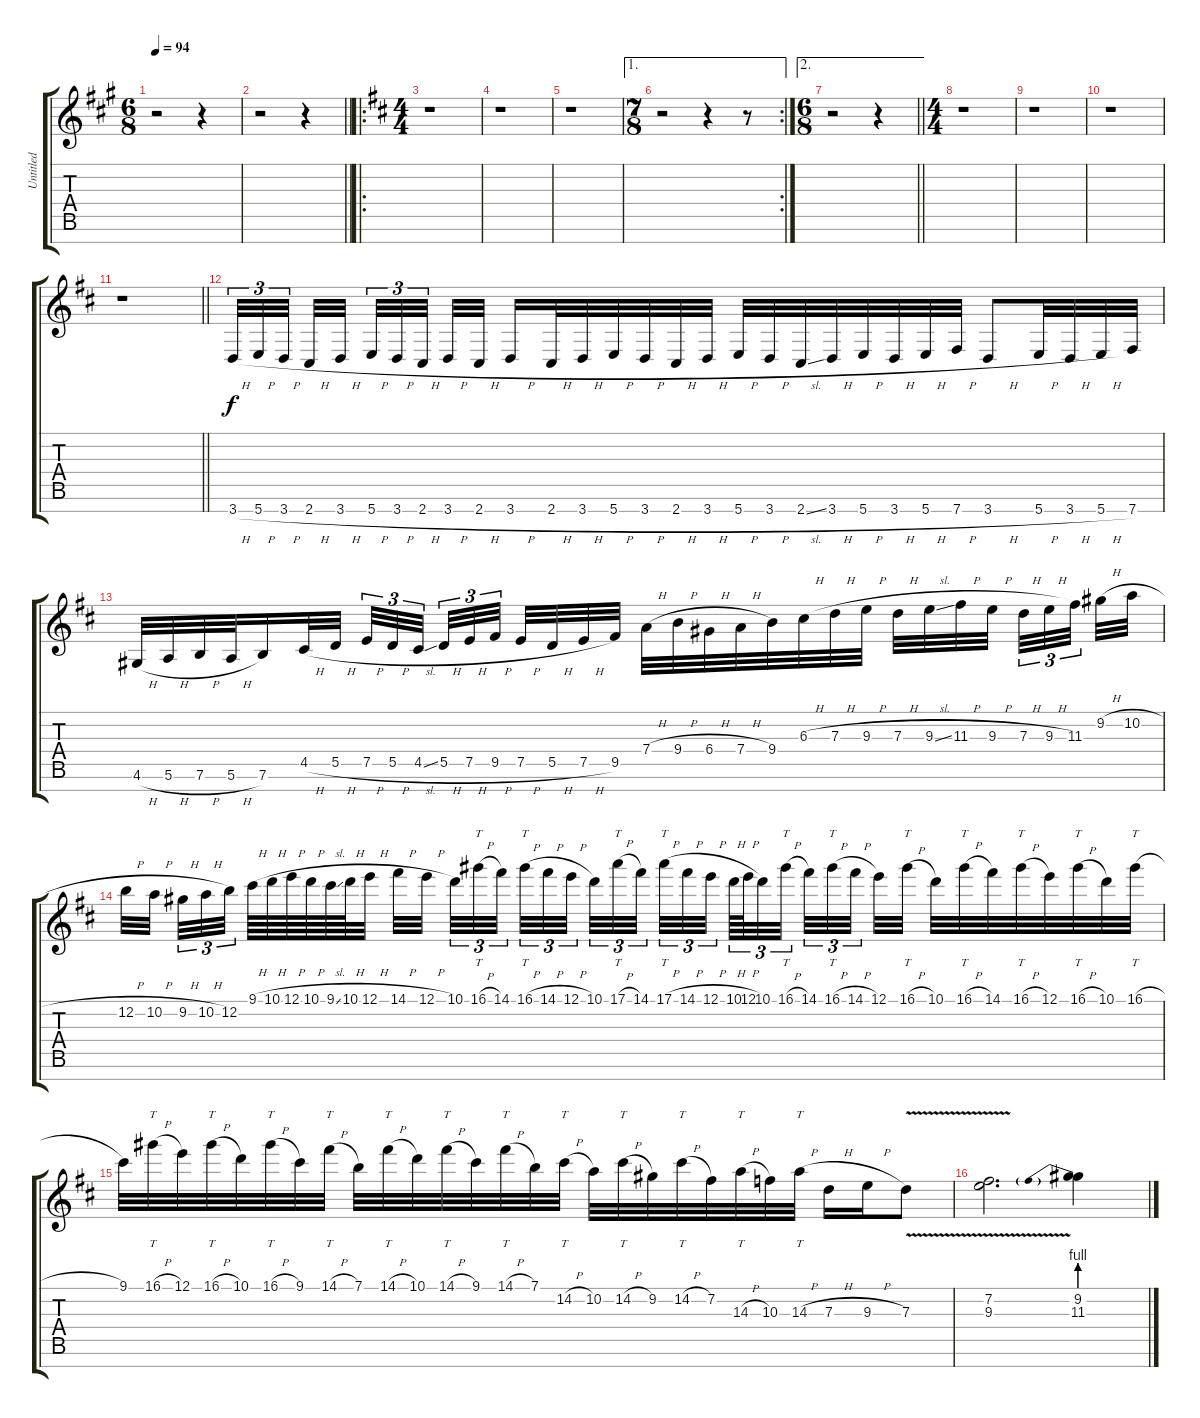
\track ("Untitled" "Untitled") {instrument distortionguitar}
\staff {score tabs}
\tuning (E4 B3 G3 D3 A2 E2 B1) {hide}
\ts (6 8)
\tempo 94
\clef g2
\ks a
r.2{dy f} r.4 |
\barLineRight lightlight
r.2 r.4 |
\ro
\ts (4 4)
\ks d
r.1 |
r.1 |
r.1 |
\ae 1
\rc 2
\ts (7 8)
r.2 r.4 r.8 |
\ae 2
\ts (6 8)
\barLineRight lightlight
r.2 r.4 |
\ts (4 4)
r.1 |
r.1 |
r.1 |
\barLineRight lightlight
r.1 |
3.7{h}.32{tu (3 2)} 5.7{h}.32{tu (3 2)} 3.7{h}.32{tu (3 2) beam splitsecondary} 2.7{h}.32 3.7{h}.32{beam splitsecondary} 5.7{h}.32{tu (3 2)} 3.7{h}.32{tu (3 2)} 2.7{h}.32{tu (3 2) beam splitsecondary} 3.7{h}.32 2.7{h}.32 3.7{h}.16 2.7{h}.32 3.7{h}.32 5.7{h}.32 3.7{h}.32 2.7{h}.32 3.7{h}.32 5.7{h}.32 3.7{h}.32 2.7{sl}.32 3.7{h}.32 5.7{h}.32 3.7{h}.32 5.7{h}.32 7.7{h}.32 3.7{h}.8 5.7{h}.32 3.7{h}.32 5.7{h}.32 7.7.32 |
4.6{h}.32 5.6{h}.32 7.6{h}.32 5.6{h}.32 7.6.16 4.5{h}.32 5.5{h}.32 7.5{h}.32{tu (3 2)} 5.5{h}.32{tu (3 2)} 4.5{sl}.32{tu (3 2) beam splitsecondary} 5.5{h}.32{tu (3 2)} 7.5{h}.32{tu (3 2)} 9.5{h}.32{tu (3 2) beam splitsecondary} 7.5{h}.32 5.5{h}.32 7.5{h}.32 9.5.32 7.4{h}.32 9.4{h}.32 6.4{h}.32 7.4{h}.32 9.4.32 6.3{h}.32 7.3{h}.32 9.3{h}.32 7.3{h}.32 9.3{sl}.32 11.3{h}.32 9.3{h}.32{beam splitsecondary} 7.3{h}.32{tu (3 2)} 9.3{h}.32{tu (3 2)} 11.3.32{tu (3 2) beam splitsecondary} 9.2{h}.32 10.2{h}.32 |
12.2{h}.32 10.2{h}.32{beam splitsecondary} 9.2{h}.32{tu (3 2)} 10.2{h}.32{tu (3 2)} 12.2.32{tu (3 2) beam splitsecondary} 9.1{h}.64 10.1{h}.64 12.1{h}.64 10.1{h}.64 9.1{sl}.64 10.1{h}.64 12.1{h}.32 14.1{h}.32 12.1{h}.32{beam splitsecondary} 10.1.32{tu (3 2)} 16.1{h}.32{tt tu (3 2)} 14.1.32{tu (3 2) beam splitsecondary} 16.1{h}.32{tt tu (3 2)} 14.1{h}.32{tu (3 2)} 12.1{h}.32{tu (3 2) beam splitsecondary} 10.1.32{tu (3 2)} 17.1{h}.32{tt tu (3 2)} 14.1.32{tu (3 2)} 17.1{h}.32{tt tu (3 2)} 14.1{h}.32{tu (3 2)} 12.1{h}.32{tu (3 2) beam splitsecondary} 10.1{h}.64{tu (3 2)} 12.1{h}.64{tu (3 2)} 10.1.32{tu (3 2)} 16.1{h}.32{tt tu (3 2) beam splitsecondary} 14.1.32{tu (3 2)} 16.1{h}.32{tt tu (3 2)} 14.1{h}.32{tu (3 2) beam splitsecondary} 12.1.32 16.1{h}.32{tt} 10.1.32 16.1{h}.32{tt} 14.1.32 16.1{h}.32{tt} 12.1.32 16.1{h}.32{tt} 10.1.32 16.1{h}.32{tt} |
9.1.32 16.1{h}.32{tt} 12.1.32 16.1{h}.32{tt} 10.1.32 16.1{h}.32{tt} 9.1.32 14.1{h}.32{tt} 7.1.32 14.1{h}.32{tt} 10.1.32 14.1{h}.32{tt} 9.1.32 14.1{h}.32{tt} 7.1.32 14.2{h}.32{tt} 10.2.32 14.2{h}.32{tt} 9.2.32 14.2{h}.32{tt} 7.2.32 14.3{h}.32{tt} 10.3.32 14.3{h}.32{tt} 7.3{h}.16 9.3{h}.16 7.3{v}.8 |
(7.2{v} 9.3{v}).2{d} (9.2 11.3{be (prebend 0 4 60 4)}).4
